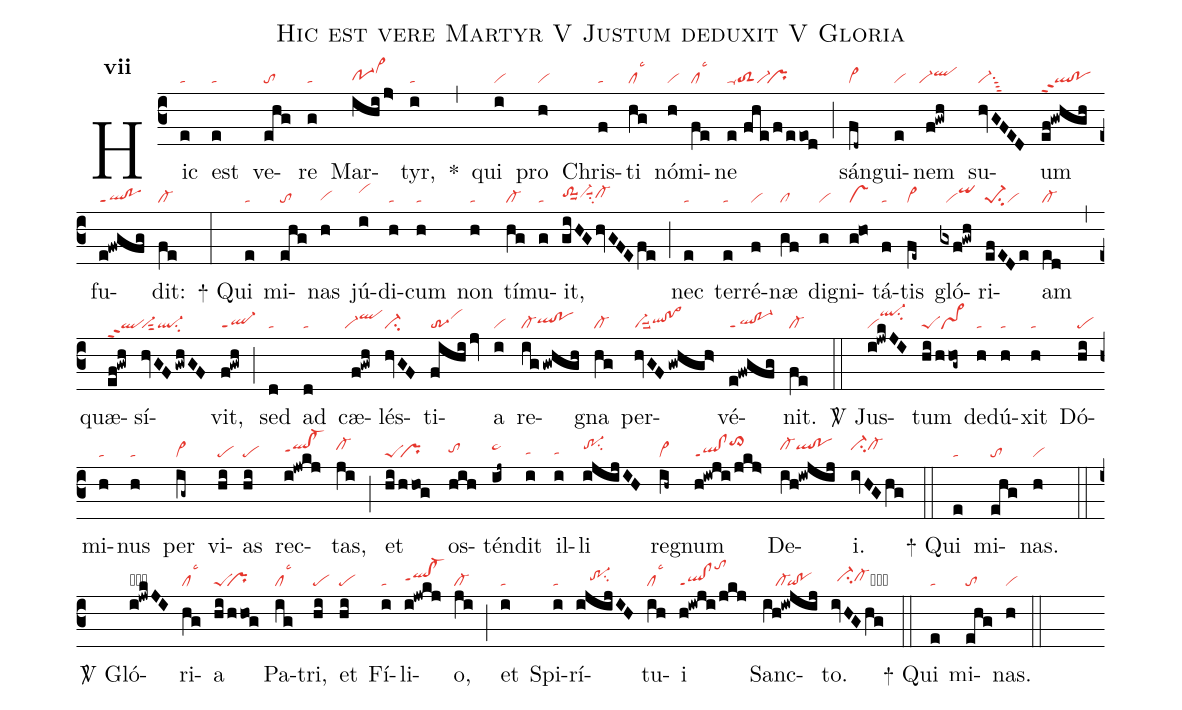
name:Hic est vere Martyr V Justum deduxit V Gloria;
office-part:re;
mode:7;
nabc-lines:1;
%%
initial-style: 1;
name: Hic est vere Martyr;
mode: 7;
office-part: Responsorium;
annotation: Resp.;
annotation: vii;
nabc-lines:1;
%%
(c3) Hic(e|ta) est(e|ta) ve(ehg|to)re(g|ta) Mar(ihi/j>|po-1hgvi>hj)tyr,(i|ta) <sp>*</sp>(,) qui(i|vi) pro(h|vi) Chris(f|ta)ti(hg|cllsc3) nó(h|vi)mi(fe|cllsc3)ne(e//fhe/f/eeod|toS2ppu1vi-`pr) (;) sán(fd~|vi>)gui(e|vi)nem(f!gwh|``vi-qlhi) su(hvGFED|vi-su1sut3)um(ef!gwhgh|ql!poppt2) fu(e!fwgfg|ql!poppt1)dit:(fe|cl-) (:)
<sp>+</sp> Qui(e|ta) mi(ehg|to)nas(h|vihg) jú(i|vihj)di(h|ta)cum(h|ta) non(h|ta) tí(hg|cl-)mu(g|ta)it,(giHGhvGFEfe|to-1hhsuu1vi-hhsuu1su2cl-hh) (;) nec(e|ta) ter(e|ta)ré(f|vi)næ(gf|cl) di(g|vi)gni(g@ho|vs)tá(f|ta)tis(fe~|vi>) gló(gxf!gwh|//viqihj)ri(efEDe|pe-1su2vi)am(ed|cl-) (,) quæ(ef!gwh|qlppt2)sí(hvGF/gwhGF|vi-sut2ql-su2)vit,(f!gwh|ql-ppt1) (;) sed(d|ta) ad(d|ta) cæ(f!gwh|``vi-qlhj)lés(hvGF|ci-)ti(fihi/jv|tr-3vihj)a(i|vi) re(ig/gwhgh|cl-qlhh!pohh)gna(hg|cl-) per(hvGF/gwhgh>|vi-suu2qlhh!po>hh)vé(e!fwgfg|ql!po-1ppt1)nit.(fe|cl-) (::)

<sp>V/</sp> Jus(i!jwkJI|viql-hksu2)tum(hi/hhog~|peSvs>) de(h|ta)dú(h|ta)xit(h|ta) Dó(hi|pe)mi(h|ta)nus(h|ta) per(ig~|vi>) vi(hi|pe)as(hi|pe) rec(i!jwkj|qlhh!cl-hhppt1)tas,(ji|cl-hi) (;) et(hi/hhog|peS`pr) os(hih|tohh)tén(ij~|pe~hi)dit(i|tahg) il(i|tahg)li(ijijIH|tr-1hisu2) re(ih~|vi>)gnum(h!iwji/jkj>|ql!clppt1to>hk) De(ih!iwjij|cl-hiqlhi!pohi)i.(ivHGhg|ci-hicl-hi) (::)
<sp>+</sp> Qui(e|ta) mi(ehg|to)nas.(h|vi) (::)

<sp>V/</sp> Gló(i!jwkJI|obql-hjppt1su2)ri(hg|cllsc3)a(hi/hhog|peS``pr) Pa(ig|cllsc3)tri,(hi|pe) et(hi|pe) Fí(i|ta)li(i!jwkj|qlhh!cl-hhppt1)o,(ji|cl-) (;) et(i|ta) Spi(i|ta)rí(ijijIH|////tr-1hhsu2)tu(ih|cllsc3)i(h!iwji/jkj|ql!clppt1tohm) Sanc(ih!iwjij|////cl-`qi!po)to.(ivHGhg|//ci-hhcl-hhcb) (::)
<sp>+</sp> Qui(e|ta) mi(ehg|to)nas.(h|vi) (::)
